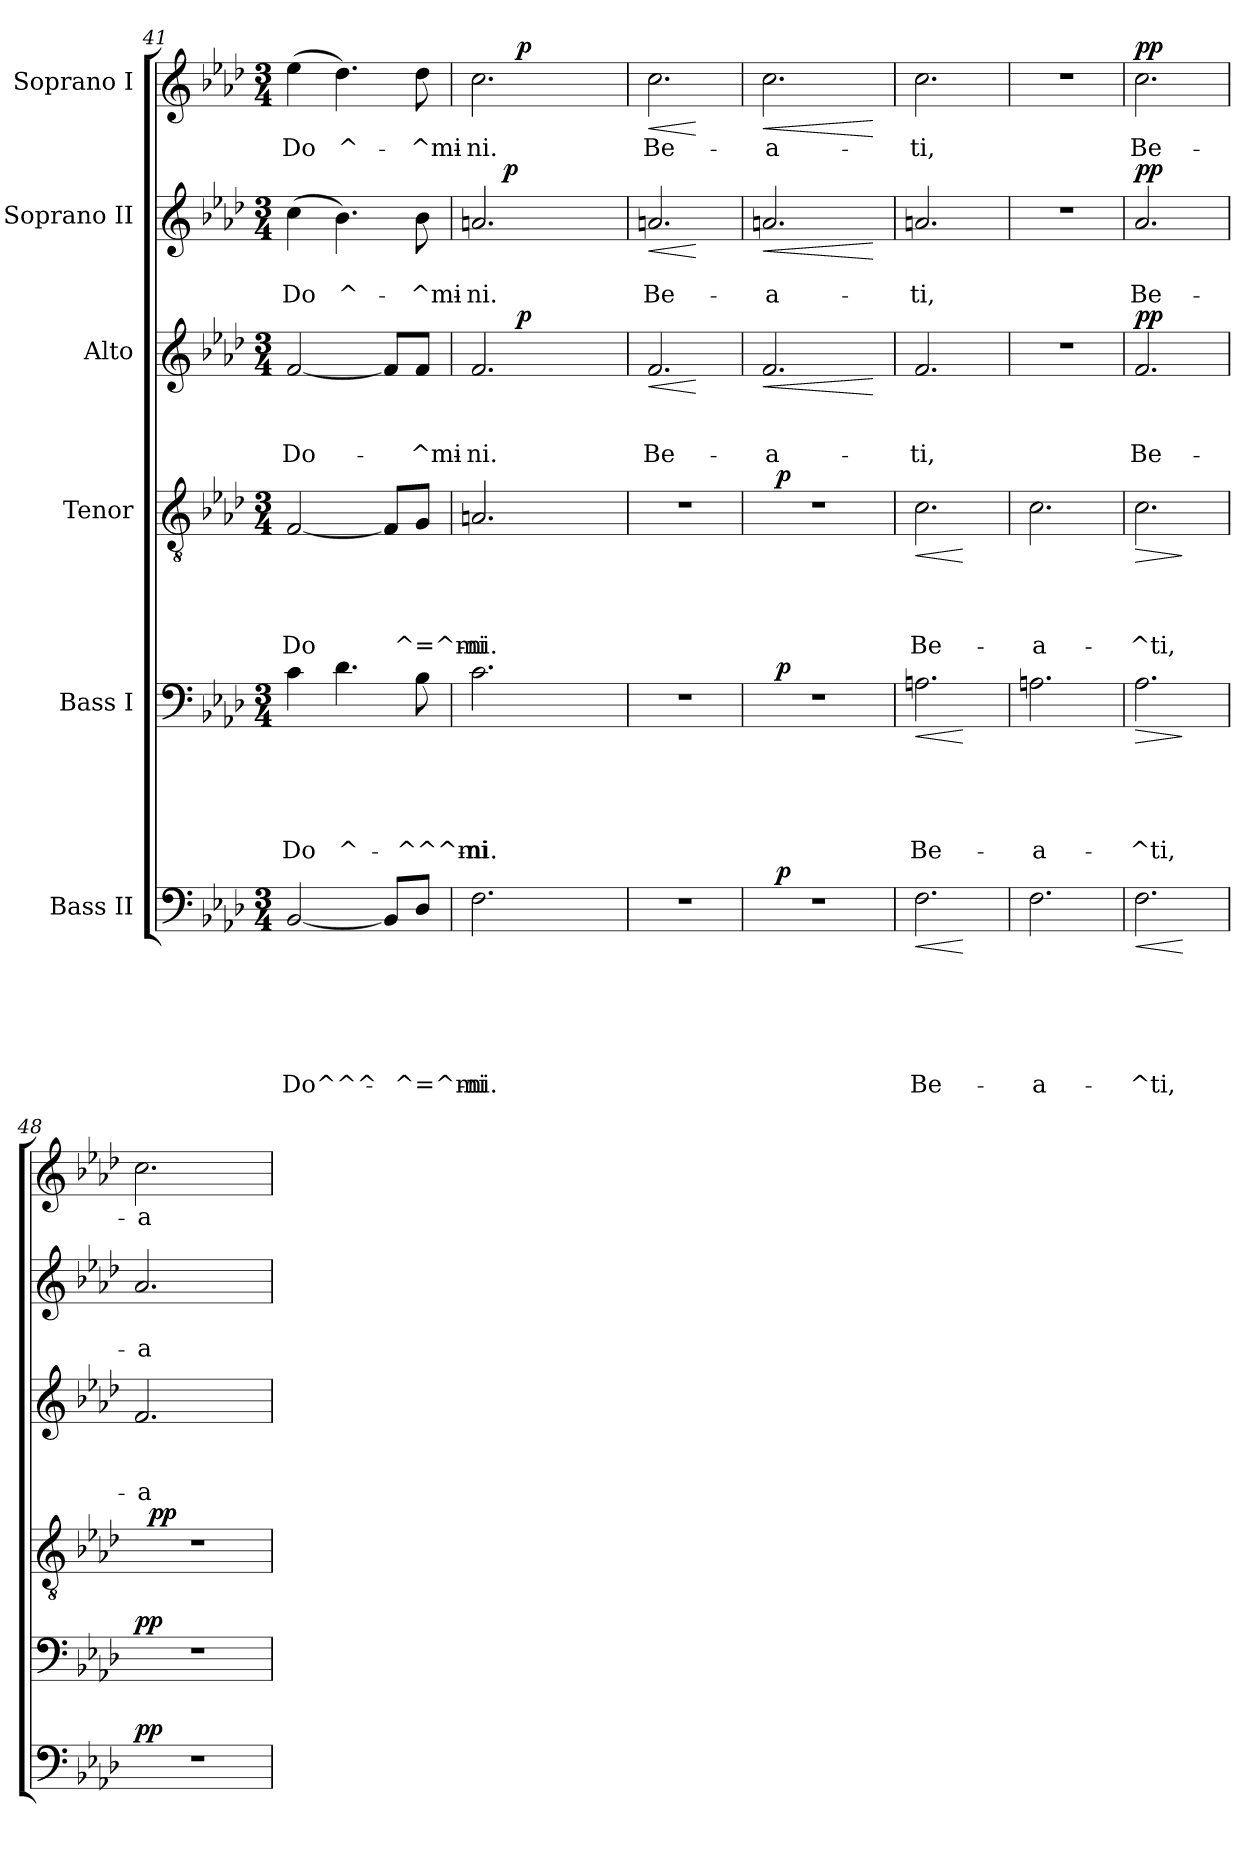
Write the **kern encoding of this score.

**kern	**text	**text	**text	**text	**text	**text	**dynam	**kern	**text	**text	**text	**text	**text	**dynam	**kern	**text	**text	**text	**text	**dynam	**kern	**text	**text	**text	**dynam	**kern	**text	**text	**dynam	**kern	**text	**dynam
*part6	*part6	*part6	*part6	*part6	*part6	*part6	*part6	*part5	*part5	*part5	*part5	*part5	*part5	*part5	*part4	*part4	*part4	*part4	*part4	*part4	*part3	*part3	*part3	*part3	*part3	*part2	*part2	*part2	*part2	*part1	*part1	*part1
*staff6	*staff6	*staff6	*staff6	*staff6	*staff6	*staff6	*staff6	*staff5	*staff5	*staff5	*staff5	*staff5	*staff5	*staff5	*staff4	*staff4	*staff4	*staff4	*staff4	*staff4	*staff3	*staff3	*staff3	*staff3	*staff3	*staff2	*staff2	*staff2	*staff2	*staff1	*staff1	*staff1
*I"Bass II	*	*	*	*	*	*	*	*I"Bass I	*	*	*	*	*	*	*I"Tenor	*	*	*	*	*	*I"Alto	*	*	*	*	*I"Soprano II	*	*	*	*I"Soprano I	*	*
*clefF4	*	*	*	*	*	*	*	*clefF4	*	*	*	*	*	*	*clefGv2	*	*	*	*	*	*clefG2	*	*	*	*	*clefG2	*	*	*	*clefG2	*	*
*k[b-e-a-d-]	*	*	*	*	*	*	*	*k[b-e-a-d-]	*	*	*	*	*	*	*k[b-e-a-d-]	*	*	*	*	*	*k[b-e-a-d-]	*	*	*	*	*k[b-e-a-d-]	*	*	*	*k[b-e-a-d-]	*	*
*A-:	*	*	*	*	*	*	*	*A-:	*	*	*	*	*	*	*A-:	*	*	*	*	*	*A-:	*	*	*	*	*A-:	*	*	*	*A-:	*	*
*M3/4	*	*	*	*	*	*	*	*M3/4	*	*	*	*	*	*	*M3/4	*	*	*	*	*	*M3/4	*	*	*	*	*M3/4	*	*	*	*M3/4	*	*
=41	=41	=41	=41	=41	=41	=41	=41	=41	=41	=41	=41	=41	=41	=41	=41	=41	=41	=41	=41	=41	=41	=41	=41	=41	=41	=41	=41	=41	=41	=41	=41	=41
!	!	!	!	!	!	!LO:LY:b	!	!	!	!	!	!	!LO:LY:b	!	!	!	!	!	!LO:LY:b	!	!	!	!	!LO:LY:b	!	!	!	!LO:LY:b	!	!	!LO:LY:b	!
[<2BB-/	.	.	.	.	.	Do^^^-	.	4c\	.	.	.	.	Do	.	[<2F/	.	.	.	Do	.	[<2f/	.	.	Do-	.	(>4cc\	.	Do	.	(>4ee-\	Do	.
!	!	!	!	!	!	!	!	!	!	!	!	!	!LO:LY:b	!	!	!	!	!	!	!	!	!	!	!	!	!	!	!LO:LY:b	!	!	!LO:LY:b	!
.	.	.	.	.	.	.	.	4.d-\	.	.	.	.	^-	.	.	.	.	.	.	.	.	.	.	.	.	4.b-\)	.	^-	.	4.dd-\)	^-	.
8BB-/L]	.	.	.	.	.	.	.	.	.	.	.	.	.	.	8F/L]	.	.	.	.	.	8f/L]	.	.	.	.	.	.	.	.	.	.	.
!	!	!	!	!	!	!LO:LY:b	!	!	!	!	!	!	!LO:LY:b	!	!	!	!	!	!LO:LY:b	!	!	!	!	!LO:LY:b	!	!	!	!LO:LY:b	!	!	!LO:LY:b	!
8D-/J	.	.	.	.	.	-^=^mi-	.	8B-\	.	.	.	.	-^^^mi-	.	8G/J	.	.	.	^=^mi-	.	8f/J	.	.	-^mi-	.	8b-\	.	-^mi-	.	8dd-\	-^mi-	.
=42	=42	=42	=42	=42	=42	=42	=42	=42	=42	=42	=42	=42	=42	=42	=42	=42	=42	=42	=42	=42	=42	=42	=42	=42	=42	=42	=42	=42	=42	=42	=42	=42
!	!	!	!	!	!	!LO:LY:b	!	!	!	!	!	!	!LO:LY:b	!	!	!	!	!	!LO:LY:b	!	!	!	!	!LO:LY:b	!	!	!	!LO:LY:b	!	!	!LO:LY:b	!
*	*	*	*	*	*	*	*	*	*	*	*	*	*	*	*	*	*	*	*	*	*^	*	*	*	*	*^	*	*	*	*^	*	*
2.F\	.	.	.	.	.	-ni.	.	2.c\	.	.	.	.	-ni.	.	2.An/	.	.	.	-ni.	.	2.f/	8ryy	.	.	-ni.	.	2.an/	8ryy	.	-ni.	.	2.cc\	8ryy	-ni.	.
!	!	!	!	!	!	!	!	!	!	!	!	!	!	!	!	!	!	!	!	!	!	!	!	!	!	!	!	!	!	!	!LO:DY:a	!	!	!	!
.	.	.	.	.	.	.	.	.	.	.	.	.	.	.	.	.	.	.	.	.	.	32ryy	.	.	.	.	.	2ryy	.	.	p	.	32ryy	.	.
!	!	!	!	!	!	!	!	!	!	!	!	!	!	!	!	!	!	!	!	!	!	!	!	!	!	!LO:DY:a	!	!	!	!	!	!	!	!	!LO:DY:a
.	.	.	.	.	.	.	.	.	.	.	.	.	.	.	.	.	.	.	.	.	.	2ryy	.	.	.	p	.	.	.	.	.	.	2ryy	.	p
.	.	.	.	.	.	.	.	.	.	.	.	.	.	.	.	.	.	.	.	.	.	.	.	.	.	.	.	8ryy	.	.	.	.	.	.	.
.	.	.	.	.	.	.	.	.	.	.	.	.	.	.	.	.	.	.	.	.	.	16.ryy	.	.	.	.	.	.	.	.	.	.	16.ryy	.	.
=43	=43	=43	=43	=43	=43	=43	=43	=43	=43	=43	=43	=43	=43	=43	=43	=43	=43	=43	=43	=43	=43	=43	=43	=43	=43	=43	=43	=43	=43	=43	=43	=43	=43	=43	=43
!	!	!	!	!	!	!	!	!	!	!	!	!	!	!	!	!	!	!	!	!	!	!	!	!	!LO:LY:b	!LO:HP:b	!	!	!	!LO:LY:b	!LO:HP:b	!	!	!LO:LY:b	!LO:HP:b
*	*	*	*	*	*	*	*	*	*	*	*	*	*	*	*	*	*	*	*	*	*v	*v	*	*	*	*	*	*	*	*	*	*v	*v	*	*
*	*	*	*	*	*	*	*	*	*	*	*	*	*	*	*	*	*	*	*	*	*	*	*	*	*	*v	*v	*	*	*	*	*	*
2.r	.	.	.	.	.	.	.	2.r	.	.	.	.	.	.	2.r	.	.	.	.	.	2.f/	.	.	Be-	<	2.an/	.	Be-	<	2.cc\	Be-	<
.	.	.	.	.	.	.	.	.	.	.	.	.	.	.	.	.	.	.	.	.	.	.	.	.	[	.	.	.	[	.	.	[
=44	=44	=44	=44	=44	=44	=44	=44	=44	=44	=44	=44	=44	=44	=44	=44	=44	=44	=44	=44	=44	=44	=44	=44	=44	=44	=44	=44	=44	=44	=44	=44	=44
!	!	!	!	!	!	!	!	!	!	!	!	!	!	!	!	!	!	!	!	!	!	!	!	!LO:LY:b	!LO:HP:b	!	!	!LO:LY:b	!LO:HP:b	!	!LO:LY:b	!LO:HP:b
*^	*	*	*	*	*	*	*	*^	*	*	*	*	*	*	*^	*	*	*	*	*	*	*	*	*	*	*	*	*	*	*	*	*
2.r	32ryy	.	.	.	.	.	.	.	2.r	32ryy	.	.	.	.	.	.	2.r	32ryy	.	.	.	.	.	2.f/	.	.	-a-	<	2.an/	.	-a-	<	2.cc\	-a-	<
!	!	!	!	!	!	!	!	!LO:DY:a	!	!	!	!	!	!	!	!LO:DY:a	!	!	!	!	!	!	!LO:DY:a	!	!	!	!	!	!	!	!	!	!	!	!
.	2ryy	.	.	.	.	.	.	p	.	2ryy	.	.	.	.	.	p	.	2ryy	.	.	.	.	p	.	.	.	.	.	.	.	.	.	.	.	.
.	8..ryy	.	.	.	.	.	.	.	.	8..ryy	.	.	.	.	.	.	.	8..ryy	.	.	.	.	.	.	.	.	.	.	.	.	.	.	.	.	.
.	.	.	.	.	.	.	.	.	.	.	.	.	.	.	.	.	.	.	.	.	.	.	.	.	.	.	.	[	.	.	.	[	.	.	[
=45	=45	=45	=45	=45	=45	=45	=45	=45	=45	=45	=45	=45	=45	=45	=45	=45	=45	=45	=45	=45	=45	=45	=45	=45	=45	=45	=45	=45	=45	=45	=45	=45	=45	=45	=45
!	!	!	!	!	!	!	!LO:LY:b	!LO:HP:b	!	!	!	!	!	!	!LO:LY:b	!LO:HP:b	!	!	!	!	!	!LO:LY:b	!LO:HP:b	!	!	!	!LO:LY:b	!	!	!	!LO:LY:b	!	!	!LO:LY:b	!
*v	*v	*	*	*	*	*	*	*	*	*	*	*	*	*	*	*	*v	*v	*	*	*	*	*	*	*	*	*	*	*	*	*	*	*	*	*
*	*	*	*	*	*	*	*	*v	*v	*	*	*	*	*	*	*	*	*	*	*	*	*	*	*	*	*	*	*	*	*	*	*	*
2.F\	.	.	.	.	.	Be-	<	2.An\	.	.	.	.	Be-	<	2.c\	.	.	.	Be-	<	2.f/	.	.	-ti,	.	2.an/	.	-ti,	.	2.cc\	-ti,	.
.	.	.	.	.	.	.	[	.	.	.	.	.	.	[	.	.	.	.	.	[	.	.	.	.	.	.	.	.	.	.	.	.
=46	=46	=46	=46	=46	=46	=46	=46	=46	=46	=46	=46	=46	=46	=46	=46	=46	=46	=46	=46	=46	=46	=46	=46	=46	=46	=46	=46	=46	=46	=46	=46	=46
!	!	!	!	!	!	!LO:LY:b	!	!	!	!	!	!	!LO:LY:b	!	!	!	!	!	!LO:LY:b	!	!	!	!	!	!	!	!	!	!	!	!	!
2.F\	.	.	.	.	.	-a-	.	2.An\	.	.	.	.	-a-	.	2.c\	.	.	.	-a-	.	2.r	.	.	.	.	2.r	.	.	.	2.r	.	.
!!LO:LB:g=z
=47	=47	=47	=47	=47	=47	=47	=47	=47	=47	=47	=47	=47	=47	=47	=47	=47	=47	=47	=47	=47	=47	=47	=47	=47	=47	=47	=47	=47	=47	=47	=47	=47
!	!	!	!	!	!	!LO:LY:b	!LO:HP:b	!	!	!	!	!	!LO:LY:b	!LO:HP:b	!	!	!	!	!LO:LY:b	!LO:HP:b	!	!	!	!LO:LY:b	!LO:DY:a	!	!	!LO:LY:b	!LO:DY:a	!	!LO:LY:b	!LO:DY:a
2.F\	.	.	.	.	.	-^ti,	<	2.A-\	.	.	.	.	-^ti,	>	2.c\	.	.	.	-^ti,	>	2.f/	.	.	Be-	pp	2.a-/	.	Be-	pp	2.cc\	Be-	pp
.	.	.	.	.	.	.	[	.	.	.	.	.	.	]	.	.	.	.	.	]	.	.	.	.	.	.	.	.	.	.	.	.
=48	=48	=48	=48	=48	=48	=48	=48	=48	=48	=48	=48	=48	=48	=48	=48	=48	=48	=48	=48	=48	=48	=48	=48	=48	=48	=48	=48	=48	=48	=48	=48	=48
!	!	!	!	!	!	!	!LO:DY:a	!	!	!	!	!	!	!LO:DY:a	!	!	!	!	!	!	!	!	!	!LO:LY:b	!	!	!	!LO:LY:b	!	!	!LO:LY:b	!
*	*	*	*	*	*	*	*	*	*	*	*	*	*	*	*^	*	*	*	*	*	*	*	*	*	*	*	*	*	*	*	*	*
2.r	.	.	.	.	.	.	pp	2.r	.	.	.	.	.	pp	2.r	32ryy	.	.	.	.	.	2.f/	.	.	-a-	.	2.a-/	.	-a	.	2.cc\	-a	.
!	!	!	!	!	!	!	!	!	!	!	!	!	!	!	!	!	!	!	!	!	!LO:DY:a	!	!	!	!	!	!	!	!	!	!	!	!
.	.	.	.	.	.	.	.	.	.	.	.	.	.	.	.	2ryy	.	.	.	.	pp	.	.	.	.	.	.	.	.	.	.	.	.
.	.	.	.	.	.	.	.	.	.	.	.	.	.	.	.	8..ryy	.	.	.	.	.	.	.	.	.	.	.	.	.	.	.	.	.
*	*	*	*	*	*	*	*	*	*	*	*	*	*	*	*v	*v	*	*	*	*	*	*	*	*	*	*	*	*	*	*	*	*	*
=	=	=	=	=	=	=	=	=	=	=	=	=	=	=	=	=	=	=	=	=	=	=	=	=	=	=	=	=	=	=	=	=
*-	*-	*-	*-	*-	*-	*-	*-	*-	*-	*-	*-	*-	*-	*-	*-	*-	*-	*-	*-	*-	*-	*-	*-	*-	*-	*-	*-	*-	*-	*-	*-	*-
